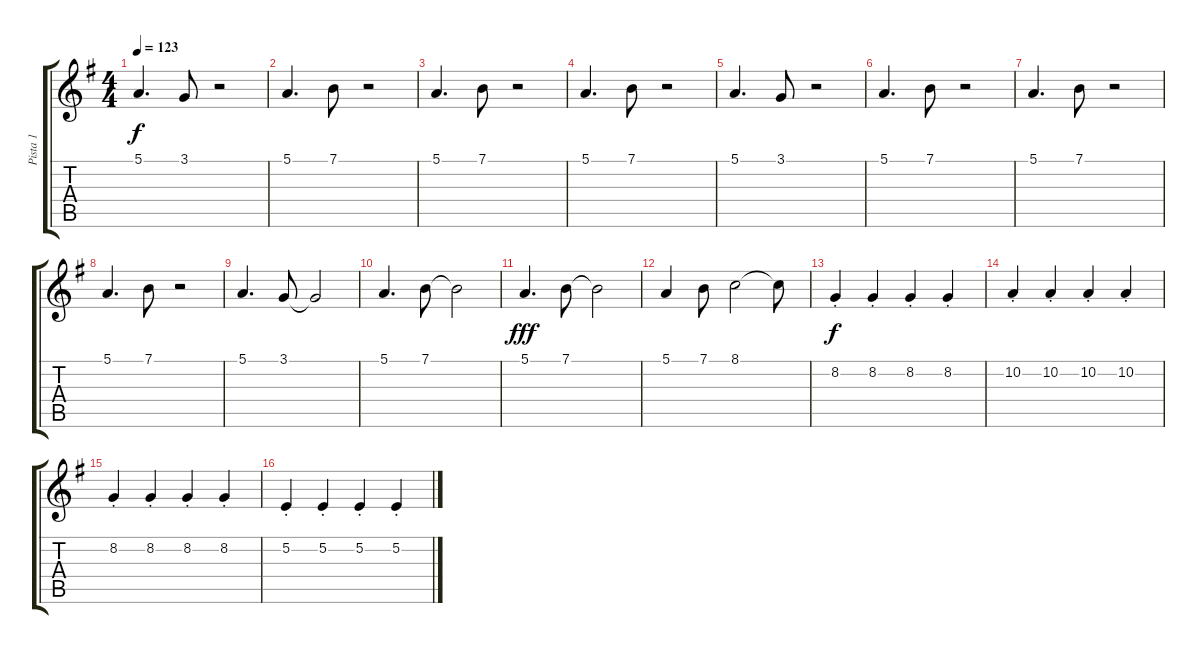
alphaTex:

\track ("Pista 1" "Pista 1") {instrument flute}
\staff {score tabs}
\tuning (E4 B3 G3 D3 A2 E2) {hide}
\ts (4 4)
\tempo 123
\clef g2
\ks g
5.1.4{d dy f} 3.1.8 r.2 |
5.1.4{d} 7.1.8 r.2 |
5.1.4{d} 7.1.8 r.2 |
5.1.4{d} 7.1.8 r.2 |
5.1.4{d} 3.1.8 r.2 |
5.1.4{d} 7.1.8 r.2 |
5.1.4{d} 7.1.8 r.2 |
5.1.4{d} 7.1.8 r.2 |
5.1.4{d} 3.1.8 3.1{t}.2 |
5.1.4{d} 7.1.8 7.1{t}.2 |
5.1.4{d dy fff} 7.1.8 7.1{t}.2 |
5.1.4 7.1.8 8.1.2 8.1{t}.8 |
8.2{st}.4{dy f} 8.2{st}.4 8.2{st}.4 8.2{st}.4 |
10.2{st}.4 10.2{st}.4 10.2{st}.4 10.2{st}.4 |
8.2{st}.4 8.2{st}.4 8.2{st}.4 8.2{st}.4 |
5.2{st}.4 5.2{st}.4 5.2{st}.4 5.2{st}.4
